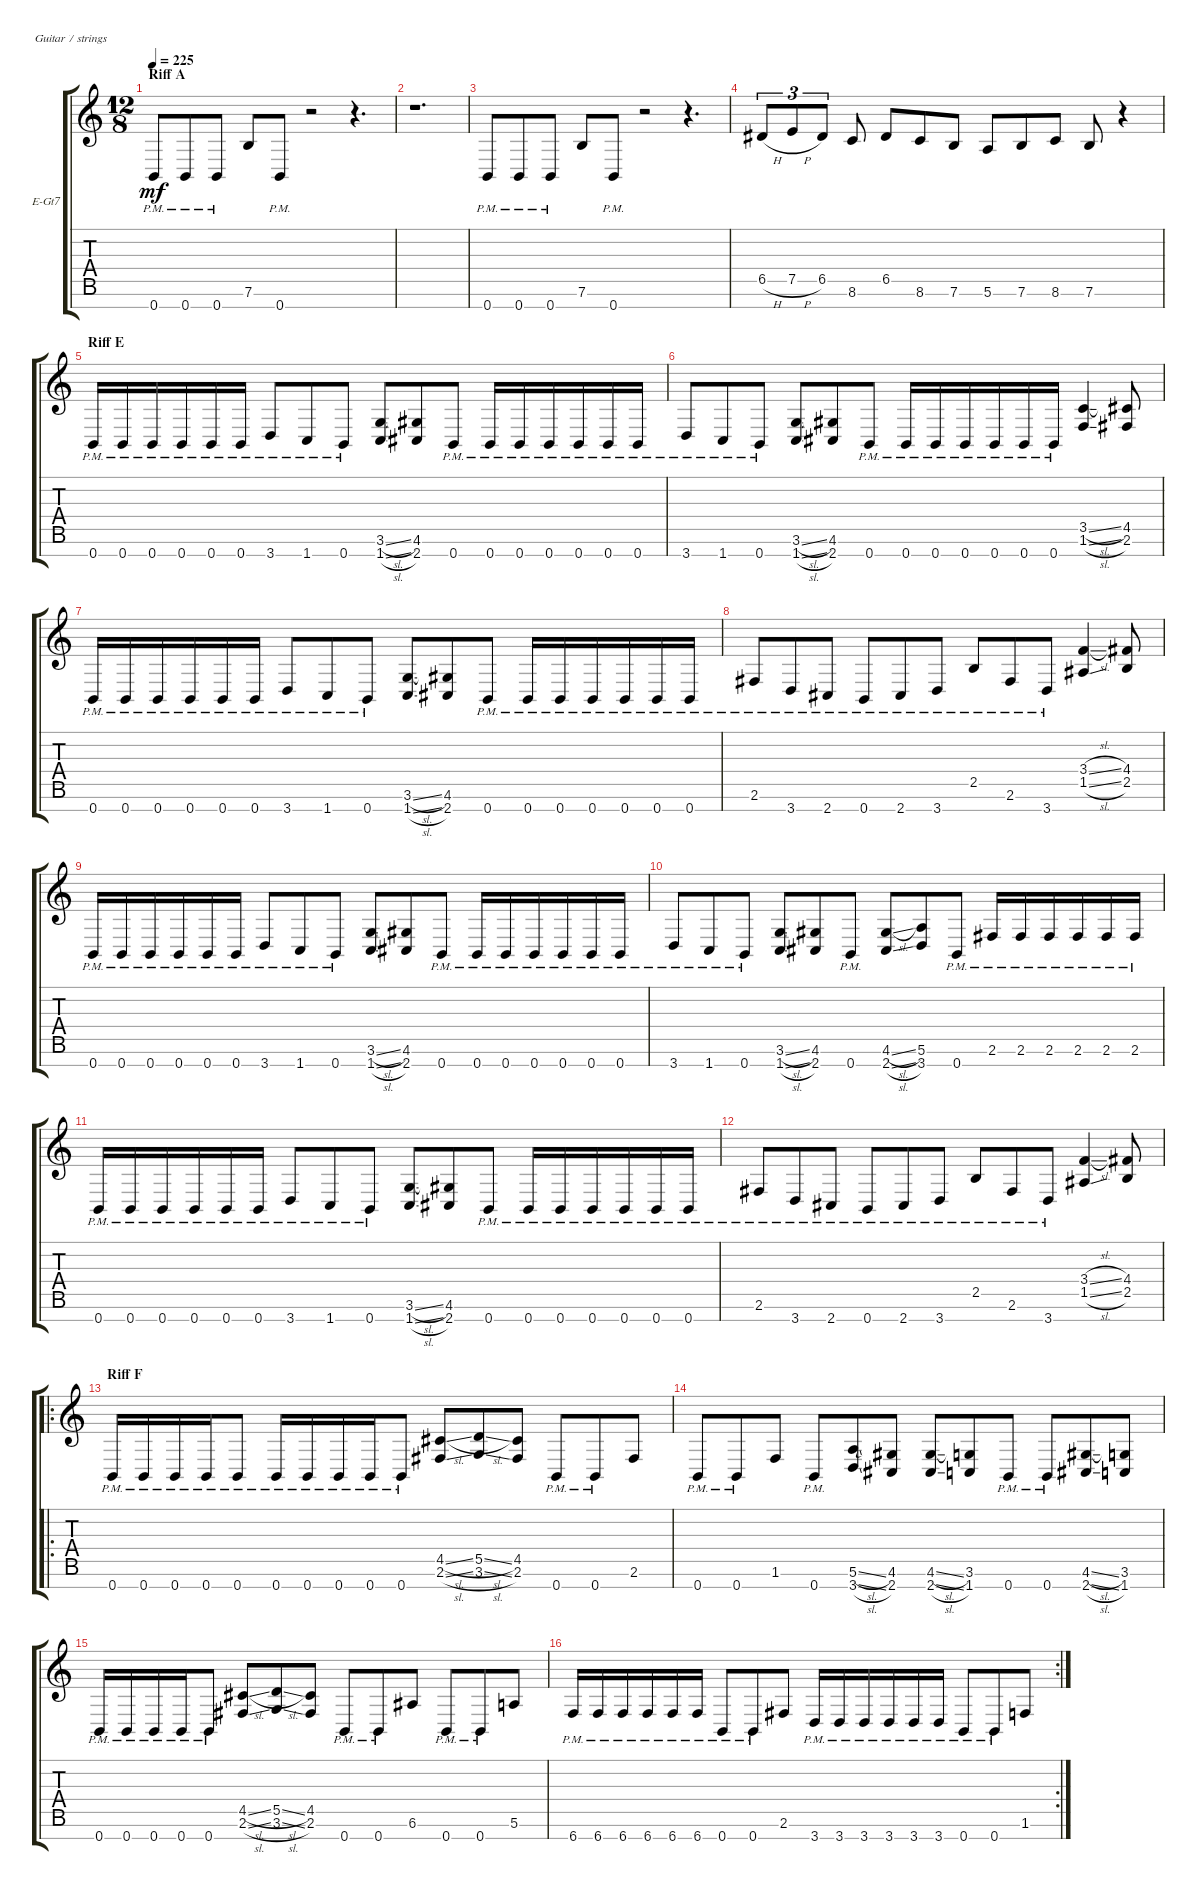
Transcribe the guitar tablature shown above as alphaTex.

\defaultSystemsLayout 4
\bracketExtendMode groupsimilarinstruments
\firstSystemTrackNameOrientation horizontal
\otherSystemsTrackNameOrientation horizontal
\track ("Rhythm Guitar (R)" "E-Gt7") {instrument distortionguitar}
\staff {score tabs}
\tuning (E4 B3 G3 D3 A2 E2 B1)
\ts (12 8)
\section ("" "Riff A")
\tempo 225
\clef g2
\ks c
0.7{pm}.8{dy mf} 0.7{pm}.8 0.7{pm}.8 7.6.8 0.7{pm}.8 r.2 r.4{d} |
r.1{d} |
0.7{pm}.8 0.7{pm}.8 0.7{pm}.8 7.6.8 0.7{pm}.8 r.2 r.4{d} |
6.5{h}.8{tu (3 2)} 7.5{h}.8{tu (3 2)} 6.5.8{tu (3 2)} 8.6.8 6.5.8 8.6.8 7.6.8 5.6.8 7.6.8 8.6.8 7.6.8 r.4 |
\section ("" "Riff E")
0.7{pm}.16 0.7{pm}.16 0.7{pm}.16 0.7{pm}.16 0.7{pm}.16 0.7{pm}.16 3.7{pm}.8 1.7{pm}.8 0.7{pm}.8 (1.7{sl} 3.6{sl}).8 (2.7 4.6).8 0.7{pm}.8 0.7{pm}.16 0.7{pm}.16 0.7{pm}.16 0.7{pm}.16 0.7{pm}.16 0.7{pm}.16 |
3.7{pm}.8 1.7{pm}.8 0.7{pm}.8 (1.7{sl} 3.6{sl}).8 (2.7 4.6).8 0.7{pm}.8 0.7{pm}.16 0.7{pm}.16 0.7{pm}.16 0.7{pm}.16 0.7{pm}.16 0.7{pm}.16 (1.6{sl} 3.5{sl}).4 (2.6 4.5).8 |
0.7{pm}.16 0.7{pm}.16 0.7{pm}.16 0.7{pm}.16 0.7{pm}.16 0.7{pm}.16 3.7{pm}.8 1.7{pm}.8 0.7{pm}.8 (1.7{sl} 3.6{sl}).8 (2.7 4.6).8 0.7{pm}.8 0.7{pm}.16 0.7{pm}.16 0.7{pm}.16 0.7{pm}.16 0.7{pm}.16 0.7{pm}.16 |
2.6{pm}.8 3.7{pm}.8 2.7{pm}.8 0.7{pm}.8 2.7{pm}.8 3.7{pm}.8 2.5{pm}.8 2.6{pm}.8 3.7{pm}.8 (1.5{sl} 3.4{sl}).4 (2.5 4.4).8 |
0.7{pm}.16 0.7{pm}.16 0.7{pm}.16 0.7{pm}.16 0.7{pm}.16 0.7{pm}.16 3.7{pm}.8 1.7{pm}.8 0.7{pm}.8 (1.7{sl} 3.6{sl}).8 (2.7 4.6).8 0.7{pm}.8 0.7{pm}.16 0.7{pm}.16 0.7{pm}.16 0.7{pm}.16 0.7{pm}.16 0.7{pm}.16 |
3.7{pm}.8 1.7{pm}.8 0.7{pm}.8 (1.7{sl} 3.6{sl}).8 (2.7 4.6).8 0.7{pm}.8 (2.7{sl} 4.6{sl}).8 (3.7 5.6).8 0.7{pm}.8 2.6{pm}.16 2.6{pm}.16 2.6{pm}.16 2.6{pm}.16 2.6{pm}.16 2.6{pm}.16 |
0.7{pm}.16 0.7{pm}.16 0.7{pm}.16 0.7{pm}.16 0.7{pm}.16 0.7{pm}.16 3.7{pm}.8 1.7{pm}.8 0.7{pm}.8 (1.7{sl} 3.6{sl}).8 (2.7 4.6).8 0.7{pm}.8 0.7{pm}.16 0.7{pm}.16 0.7{pm}.16 0.7{pm}.16 0.7{pm}.16 0.7{pm}.16 |
2.6{pm}.8 3.7{pm}.8 2.7{pm}.8 0.7{pm}.8 2.7{pm}.8 3.7{pm}.8 2.5{pm}.8 2.6{pm}.8 3.7{pm}.8 (1.5{sl} 3.4{sl}).4 (2.5 4.4).8 |
\ro
\section ("" "Riff F")
0.7{pm}.16 0.7{pm}.16 0.7{pm}.16 0.7{pm}.16 0.7{pm}.8 0.7{pm}.16 0.7{pm}.16 0.7{pm}.16 0.7{pm}.16 0.7{pm}.8 (2.6{sl} 4.5{sl}).8 (3.6{sl} 5.5{sl}).8 (2.6 4.5).8 0.7{pm}.8 0.7{pm}.8 2.6.8 |
0.7{pm}.8 0.7{pm}.8 1.6.8 0.7{pm}.8 (3.7{sl} 5.6{sl}).8 (2.7 4.6).8 (2.7{sl} 4.6{sl}).8 (1.7 3.6).8 0.7{pm}.8 0.7{pm}.8 (2.7{sl} 4.6{sl}).8 (1.7 3.6).8 |
0.7{pm}.16 0.7{pm}.16 0.7{pm}.16 0.7{pm}.16 0.7{pm}.8 (2.6{sl} 4.5{sl}).8 (3.6{sl} 5.5{sl}).8 (2.6 4.5).8 0.7{pm}.8 0.7{pm}.8 6.6.8 0.7{pm}.8 0.7{pm}.8 5.6.8 |
\rc 2
6.7{pm}.16 6.7{pm}.16 6.7{pm}.16 6.7{pm}.16 6.7{pm}.16 6.7{pm}.16 0.7{pm}.8 0.7{pm}.8 2.6.8 3.7{pm}.16 3.7{pm}.16 3.7{pm}.16 3.7{pm}.16 3.7{pm}.16 3.7{pm}.16 0.7{pm}.8 0.7{pm}.8 1.6.8
